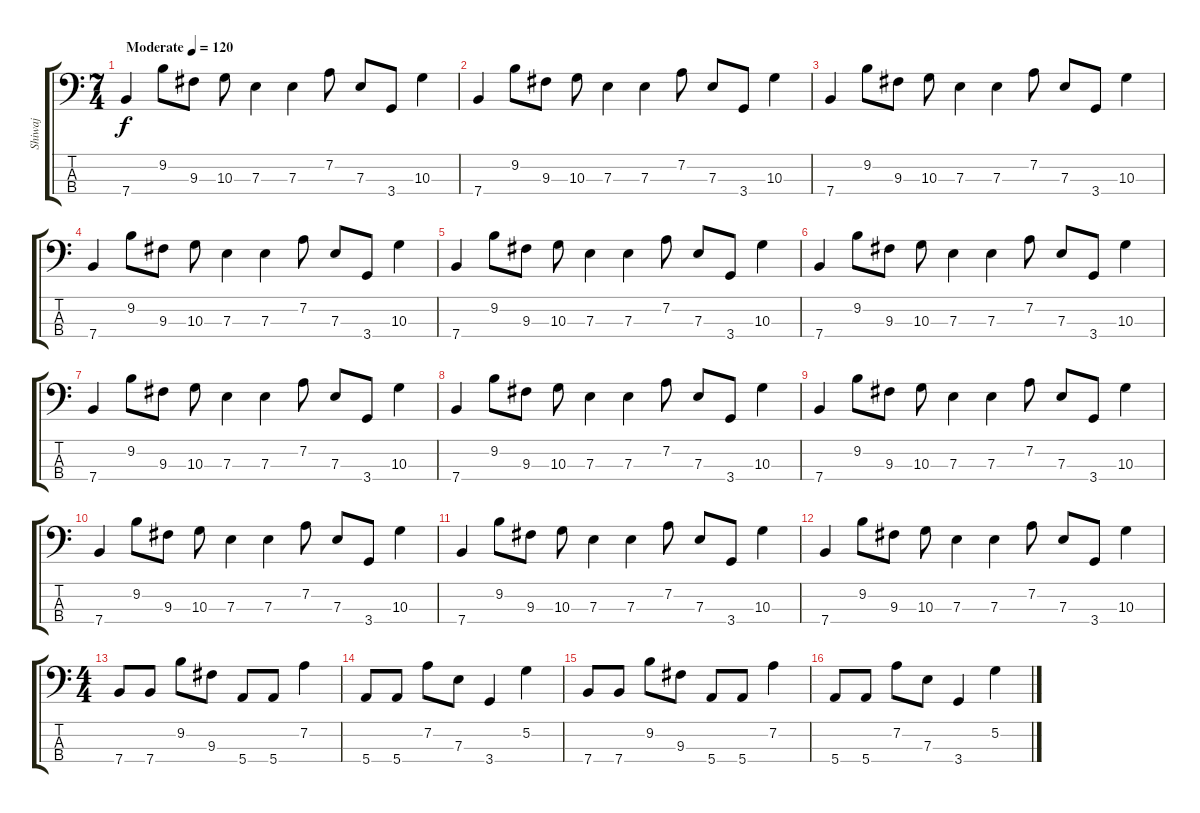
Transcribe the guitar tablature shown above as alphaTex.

\track ("Shiwaj" "Shiwaj") {instrument electricbassfinger}
\staff {score tabs}
\tuning (G2 D2 A1 E1) {hide}
\ts (7 4)
\tempo (120 "Moderate")
\clef f4
\ks c
7.4.4{dy f instrument electricbassfinger} 9.2.8 9.3.8 10.3.8 7.3.4 7.3.4 7.2.8 7.3.8 3.4.8 10.3.4 |
7.4.4 9.2.8 9.3.8 10.3.8 7.3.4 7.3.4 7.2.8 7.3.8 3.4.8 10.3.4 |
7.4.4 9.2.8 9.3.8 10.3.8 7.3.4 7.3.4 7.2.8 7.3.8 3.4.8 10.3.4 |
7.4.4 9.2.8 9.3.8 10.3.8 7.3.4 7.3.4 7.2.8 7.3.8 3.4.8 10.3.4 |
7.4.4 9.2.8 9.3.8 10.3.8 7.3.4 7.3.4 7.2.8 7.3.8 3.4.8 10.3.4 |
7.4.4 9.2.8 9.3.8 10.3.8 7.3.4 7.3.4 7.2.8 7.3.8 3.4.8 10.3.4 |
7.4.4 9.2.8 9.3.8 10.3.8 7.3.4 7.3.4 7.2.8 7.3.8 3.4.8 10.3.4 |
7.4.4 9.2.8 9.3.8 10.3.8 7.3.4 7.3.4 7.2.8 7.3.8 3.4.8 10.3.4 |
7.4.4 9.2.8 9.3.8 10.3.8 7.3.4 7.3.4 7.2.8 7.3.8 3.4.8 10.3.4 |
7.4.4 9.2.8 9.3.8 10.3.8 7.3.4 7.3.4 7.2.8 7.3.8 3.4.8 10.3.4 |
7.4.4 9.2.8 9.3.8 10.3.8 7.3.4 7.3.4 7.2.8 7.3.8 3.4.8 10.3.4 |
7.4.4 9.2.8 9.3.8 10.3.8 7.3.4 7.3.4 7.2.8 7.3.8 3.4.8 10.3.4 |
\ts (4 4)
7.4.8 7.4.8 9.2.8 9.3.8 5.4.8 5.4.8 7.2.4 |
5.4.8 5.4.8 7.2.8 7.3.8 3.4.4 5.2.4 |
7.4.8 7.4.8 9.2.8 9.3.8 5.4.8 5.4.8 7.2.4 |
5.4.8 5.4.8 7.2.8 7.3.8 3.4.4 5.2.4
